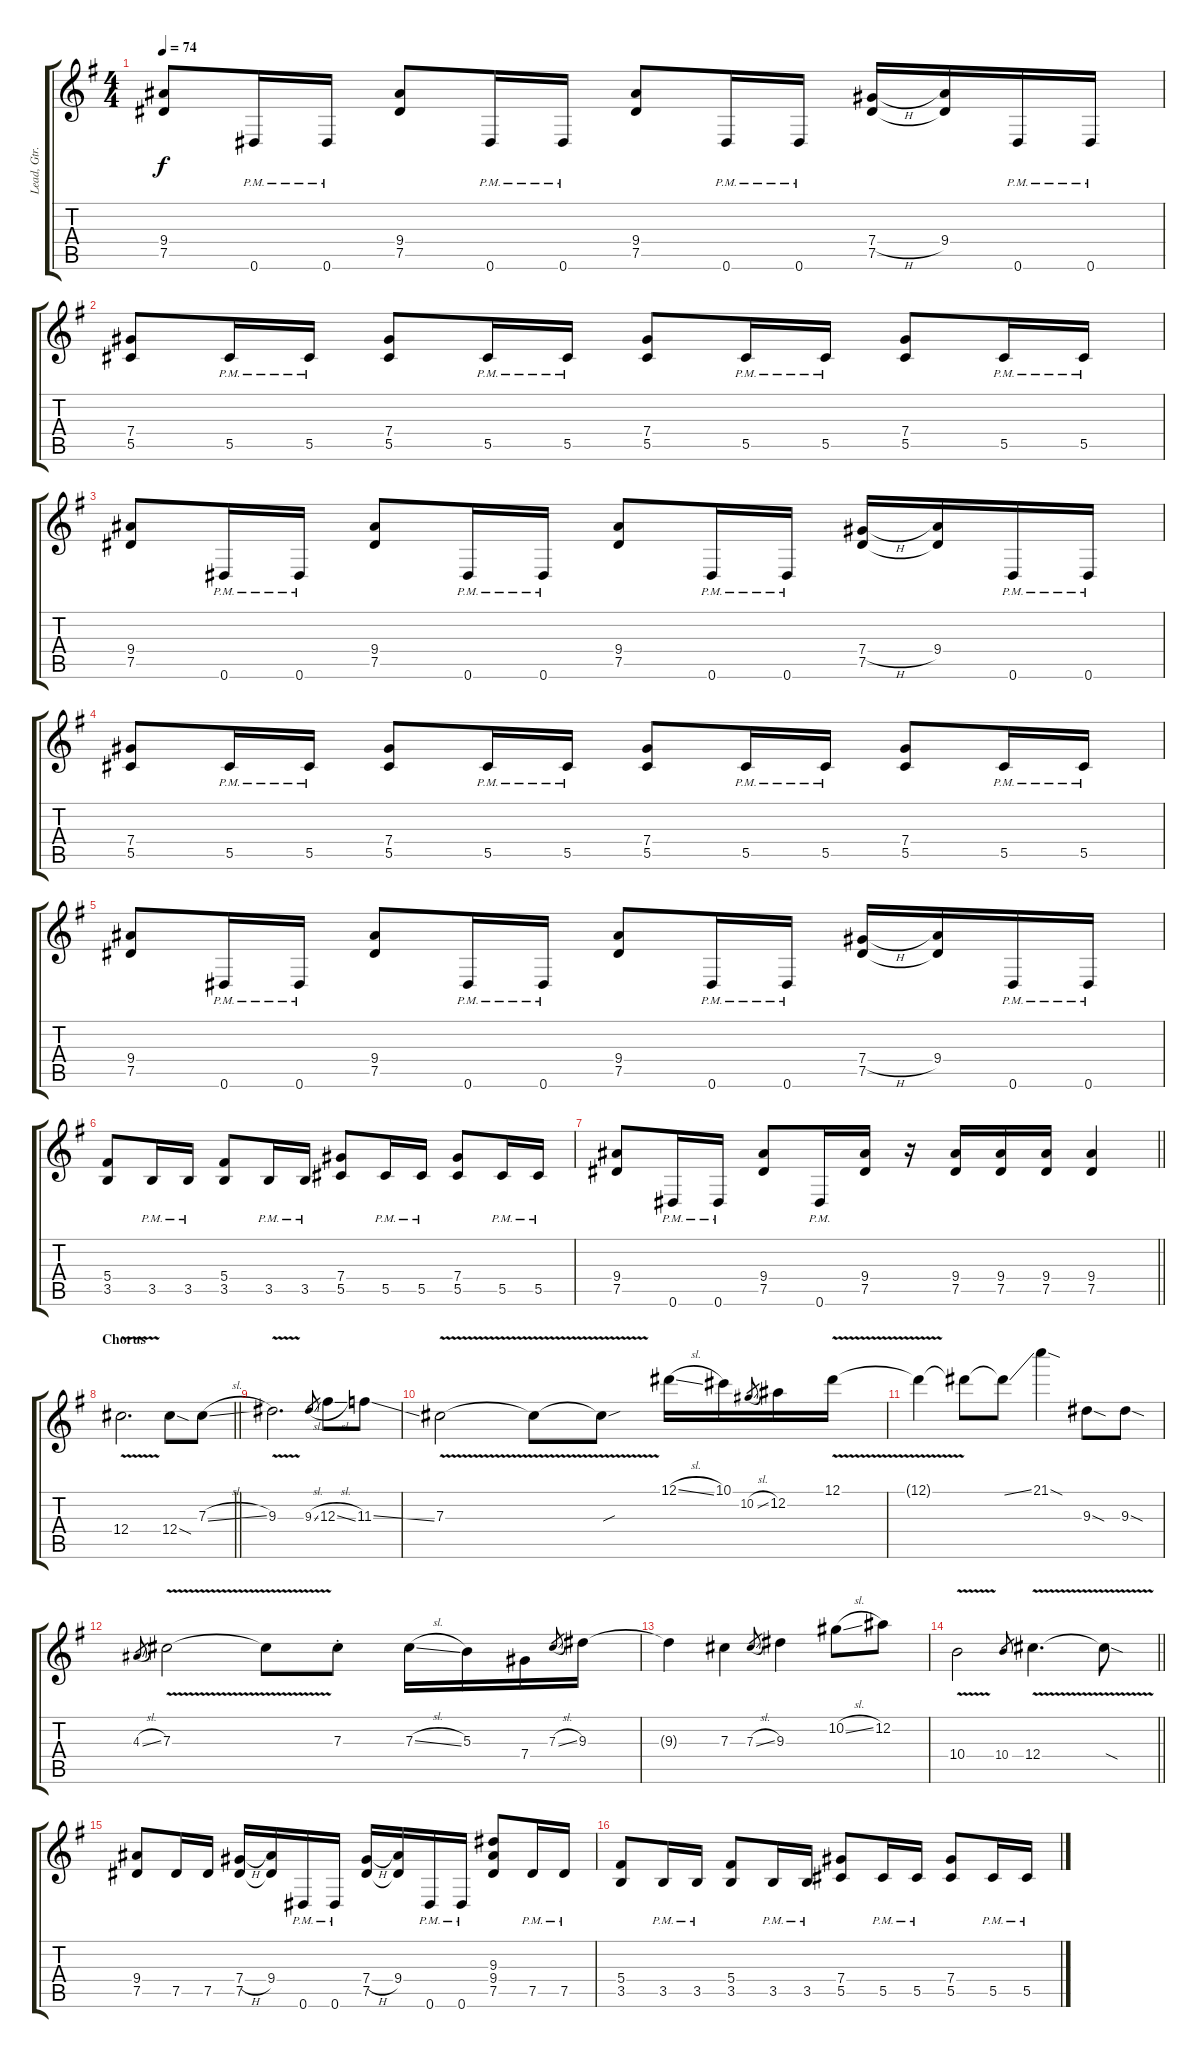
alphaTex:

\track ("Lead, Gtr.2, Hammett " "Lead, Gtr.") {instrument distortionguitar}
\staff {score tabs}
\tuning (Eb4 Bb3 Gb3 Db3 Ab2 Eb2) {hide}
\ts (4 4)
\tempo 74
\clef g2
\ks g
(9.4 7.5).8{dy f} 0.6{pm}.16 0.6{pm}.16 (9.4 7.5).8 0.6{pm}.16 0.6{pm}.16 (9.4 7.5).8 0.6{pm}.16 0.6{pm}.16 (7.4{h} 7.5).16 (9.4 7.5{t}).16 0.6{pm}.16 0.6{pm}.16 |
(7.4 5.5).8 5.5{pm}.16 5.5{pm}.16 (7.4 5.5).8 5.5{pm}.16 5.5{pm}.16 (7.4 5.5).8 5.5{pm}.16 5.5{pm}.16 (7.4 5.5).8 5.5{pm}.16 5.5{pm}.16 |
(9.4 7.5).8 0.6{pm}.16 0.6{pm}.16 (9.4 7.5).8 0.6{pm}.16 0.6{pm}.16 (9.4 7.5).8 0.6{pm}.16 0.6{pm}.16 (7.4{h} 7.5).16 (9.4 7.5{t}).16 0.6{pm}.16 0.6{pm}.16 |
(7.4 5.5).8 5.5{pm}.16 5.5{pm}.16 (7.4 5.5).8 5.5{pm}.16 5.5{pm}.16 (7.4 5.5).8 5.5{pm}.16 5.5{pm}.16 (7.4 5.5).8 5.5{pm}.16 5.5{pm}.16 |
(9.4 7.5).8 0.6{pm}.16 0.6{pm}.16 (9.4 7.5).8 0.6{pm}.16 0.6{pm}.16 (9.4 7.5).8 0.6{pm}.16 0.6{pm}.16 (7.4{h} 7.5).16 (9.4 7.5{t}).16 0.6{pm}.16 0.6{pm}.16 |
(5.4 3.5).8 3.5{pm}.16 3.5{pm}.16 (5.4 3.5).8 3.5{pm}.16 3.5{pm}.16 (7.4 5.5).8 5.5{pm}.16 5.5{pm}.16 (7.4 5.5).8 5.5{pm}.16 5.5{pm}.16 |
\barLineRight lightlight
(9.4 7.5).8 0.6{pm}.16 0.6{pm}.16 (9.4 7.5).8 0.6{pm}.16 (9.4 7.5).16 r.16 (9.4 7.5).16 (9.4 7.5).16 (9.4 7.5).16 (9.4 7.5).4 |
\section ("" "Chorus")
\barLineRight lightlight
12.4{v}.2{d volume 16} 12.4{sod}.8 7.3{sl}.8 |
9.3{v}.2{d} 9.3{sl}.8{gr} 12.3{sl}.8 11.3{ss}.8 |
7.3{v}.2 7.3{t}.8 7.3{v sou t}.8 12.1{sl}.16 10.1.16 10.2{sl}.8{gr} 12.2.16 12.1{v}.16 |
12.1{t}.4 12.1{t}.8 12.1{ss t}.8 21.1{sod}.4 9.3{sod}.8 9.3{sod}.8 |
4.3{sl}.8{gr} 7.3{v}.2 7.3{t}.8 7.3{st}.8 7.3{sl}.16 5.3.16 7.4.16 7.3{sl}.8{gr} 9.3.16 |
9.3{t}.4 7.3.4 7.3{sl}.8{gr} 9.3.4 10.2{sl}.8 12.2.8 |
\barLineRight lightlight
10.4{v}.2 10.4.8{gr} 12.4{v}.4{d} 12.4{sod t}.8 |
(9.4 7.5).8 7.5.16 7.5.16 (7.4{h} 7.5).16 (9.4 7.5{t}).16 0.6{pm}.16 0.6{pm}.16 (7.4{h} 7.5).16 (9.4 7.5{t}).16 0.6{pm}.16 0.6{pm}.16 (9.3 9.4 7.5).8 7.5{pm}.16 7.5{pm}.16 |
(5.4 3.5).8 3.5{pm}.16 3.5{pm}.16 (5.4 3.5).8 3.5{pm}.16 3.5{pm}.16 (7.4 5.5).8 5.5{pm}.16 5.5{pm}.16 (7.4 5.5).8 5.5{pm}.16 5.5{pm}.16
